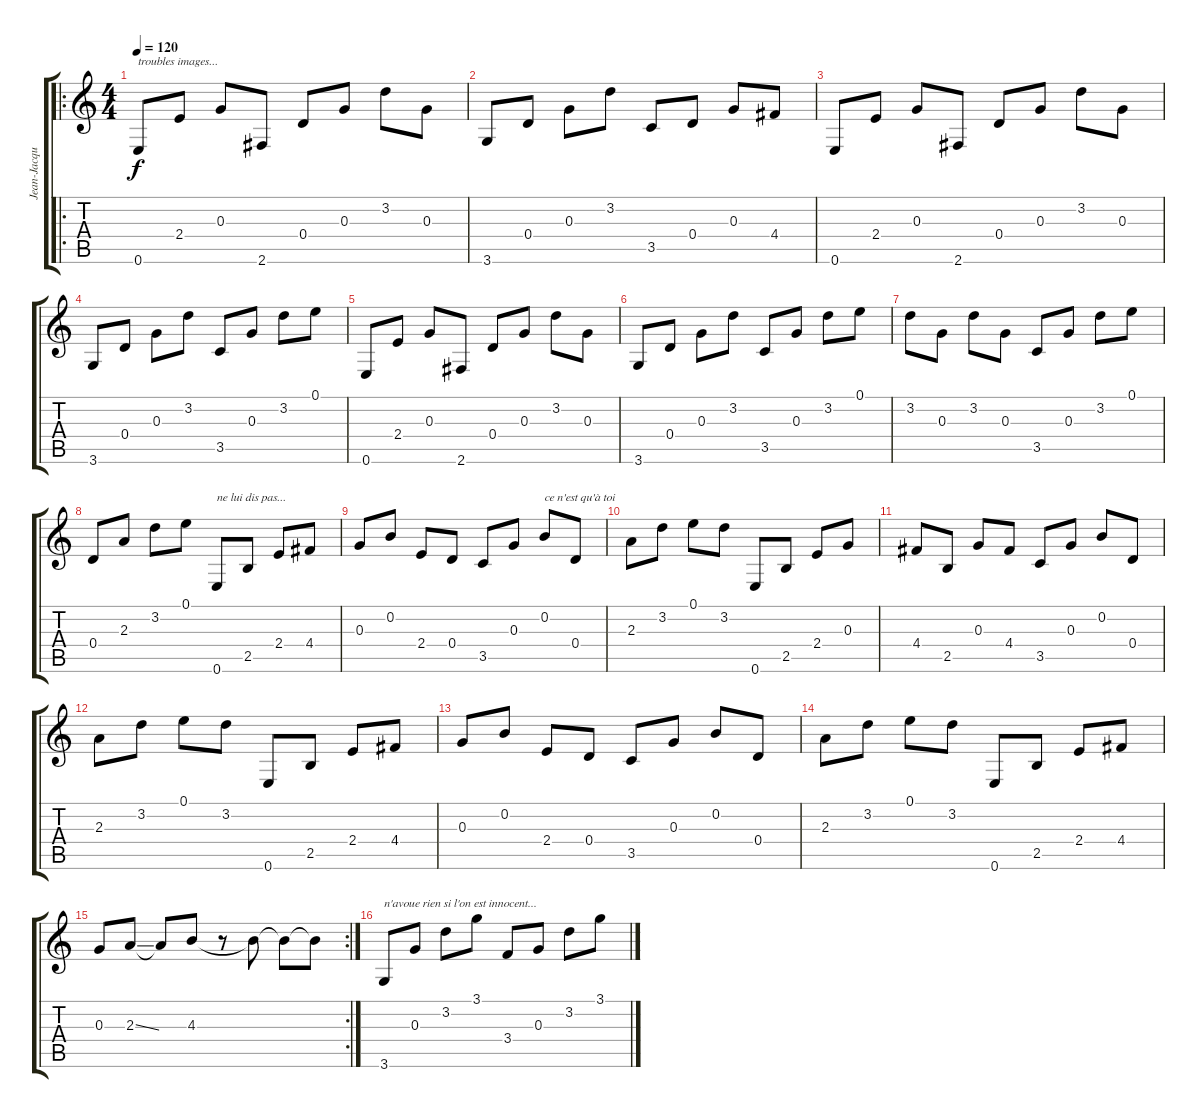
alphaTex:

\track ("Jean-Jacques GOLDMAN" "Jean-Jacqu") {instrument acousticguitarsteel}
\staff {score tabs}
\tuning (E4 B3 G3 D3 A2 E2) {hide}
\ro
\ts (4 4)
\tempo 120
\clef g2
\ks c
0.6.8{txt "troubles images..." dy f instrument acousticguitarsteel} 2.4.8 0.3.8 2.6.8 0.4.8 0.3.8 3.2.8 0.3.8 |
3.6.8 0.4.8 0.3.8 3.2.8 3.5.8 0.4.8 0.3.8 4.4.8 |
0.6.8 2.4.8 0.3.8 2.6.8 0.4.8 0.3.8 3.2.8 0.3.8 |
3.6.8 0.4.8 0.3.8 3.2.8 3.5.8 0.3.8 3.2.8 0.1.8 |
0.6.8 2.4.8 0.3.8 2.6.8 0.4.8 0.3.8 3.2.8 0.3.8 |
3.6.8 0.4.8 0.3.8 3.2.8 3.5.8 0.3.8 3.2.8 0.1.8 |
3.2.8 0.3.8 3.2.8 0.3.8 3.5.8 0.3.8 3.2.8 0.1.8 |
0.4.8 2.3.8 3.2.8 0.1.8 0.6.8{txt "ne lui dis pas..."} 2.5.8 2.4.8 4.4.8 |
0.3.8 0.2.8 2.4.8 0.4.8 3.5.8 0.3.8 0.2.8{txt "ce n'est qu'à toi"} 0.4.8 |
2.3.8 3.2.8 0.1.8 3.2.8 0.6.8 2.5.8 2.4.8 0.3.8 |
4.4.8 2.5.8 0.3.8 4.4.8 3.5.8 0.3.8 0.2.8 0.4.8 |
2.3.8 3.2.8 0.1.8 3.2.8 0.6.8 2.5.8 2.4.8 4.4.8 |
0.3.8 0.2.8 2.4.8 0.4.8 3.5.8 0.3.8 0.2.8 0.4.8 |
2.3.8 3.2.8 0.1.8 3.2.8 0.6.8 2.5.8 2.4.8 4.4.8 |
\rc 2
0.3.8 2.3{ss}.8 2.3{t}.8 4.3.8 r.8 4.3{t}.8 4.3{t}.8 4.3{t}.8 |
3.6.8{txt "n'avoue rien si l'on est innocent..."} 0.3.8 3.2.8 3.1.8 3.4.8 0.3.8 3.2.8 3.1.8
